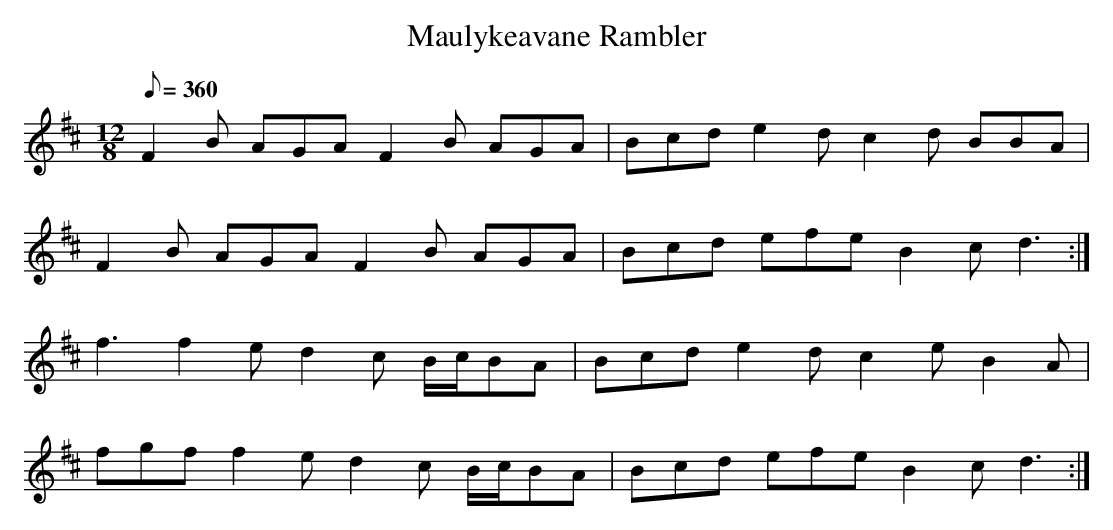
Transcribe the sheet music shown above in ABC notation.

X:1
T: Maulykeavane Rambler
L: 1/8
M: 12/8
Q: 360
K: D
F2B AGA F2B AGA|Bcd e2d c2d BBA|
F2B AGA F2B AGA|Bcd efe B2c d3 :|
f3 f2e d2c B/c/BA|Bcd e2d c2e B2A|
fgf f2e d2c B/c/BA|Bcd efe B2c d3 :|
